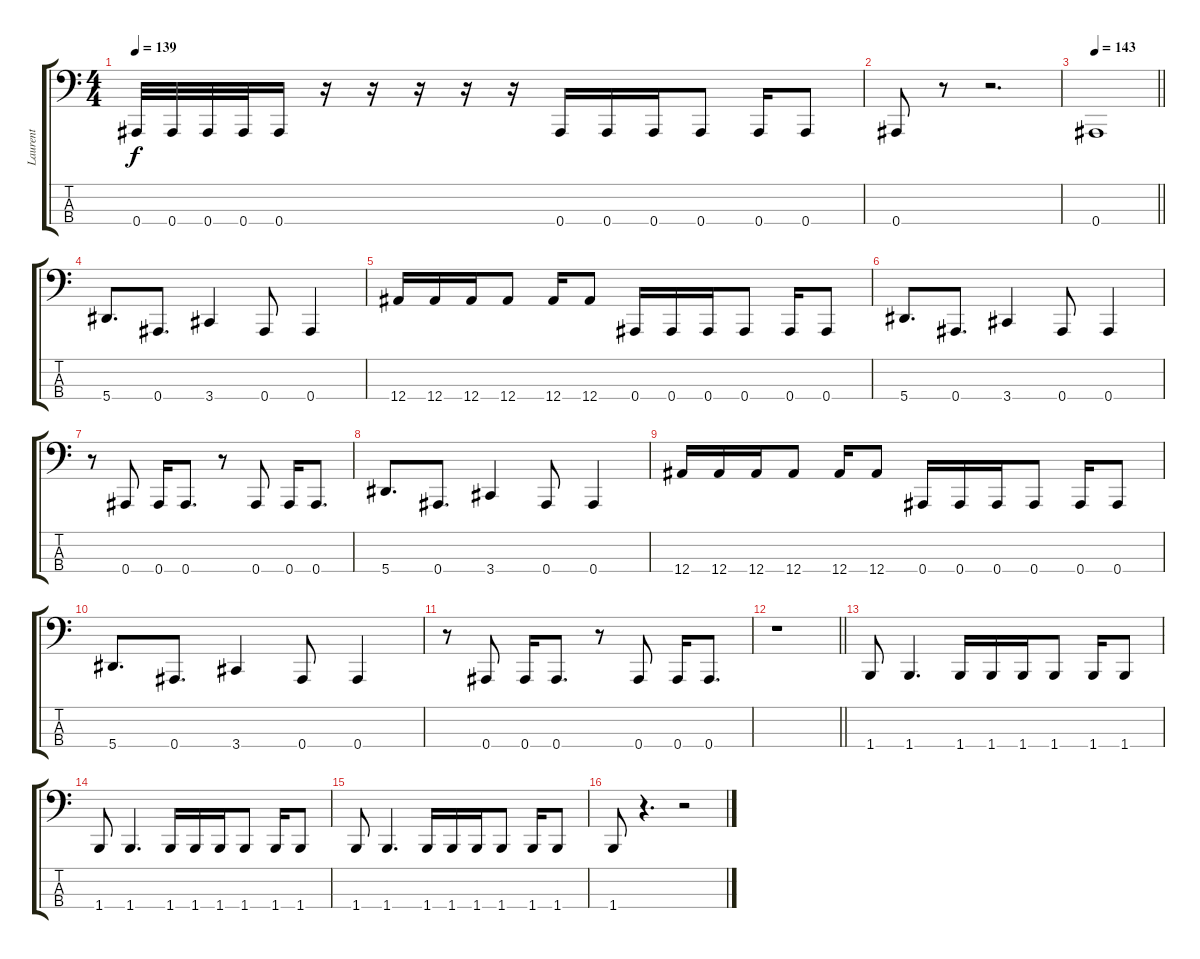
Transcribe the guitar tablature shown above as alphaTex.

\track ("Laurent" "Laurent") {instrument electricbasspick}
\staff {score tabs}
\tuning (Eb2 Bb1 F1 Bb0) {hide}
\ts (4 4)
\tempo 139
\clef f4
\ks c
0.4.32{dy f} 0.4.32 0.4.32 0.4.32 0.4.16 r.16 r.16 r.16 r.16 r.16 0.4.16 0.4.16 0.4.16 0.4.8 0.4.16 0.4.8 |
0.4.8 r.8 r.2{d} |
\tempo 143
\barLineRight lightlight
0.4.1 |
\section ("" "")
5.4.8{d} 0.4.8{d} 3.4.4 0.4.8 0.4.4 |
12.4.16 12.4.16 12.4.16 12.4.8 12.4.16 12.4.8 0.4.16 0.4.16 0.4.16 0.4.8 0.4.16 0.4.8 |
5.4.8{d} 0.4.8{d} 3.4.4 0.4.8 0.4.4 |
r.8 0.4.8 0.4.16 0.4.8{d} r.8 0.4.8 0.4.16 0.4.8{d} |
5.4.8{d} 0.4.8{d} 3.4.4 0.4.8 0.4.4 |
12.4.16 12.4.16 12.4.16 12.4.8 12.4.16 12.4.8 0.4.16 0.4.16 0.4.16 0.4.8 0.4.16 0.4.8 |
5.4.8{d} 0.4.8{d} 3.4.4 0.4.8 0.4.4 |
r.8 0.4.8 0.4.16 0.4.8{d} r.8 0.4.8 0.4.16 0.4.8{d} |
\barLineRight lightlight
r.1 |
\section ("" "")
1.4.8 1.4.4{d} 1.4.16 1.4.16 1.4.16 1.4.8 1.4.16 1.4.8 |
1.4.8 1.4.4{d} 1.4.16 1.4.16 1.4.16 1.4.8 1.4.16 1.4.8 |
1.4.8 1.4.4{d} 1.4.16 1.4.16 1.4.16 1.4.8 1.4.16 1.4.8 |
1.4.8 r.4{d} r.2
